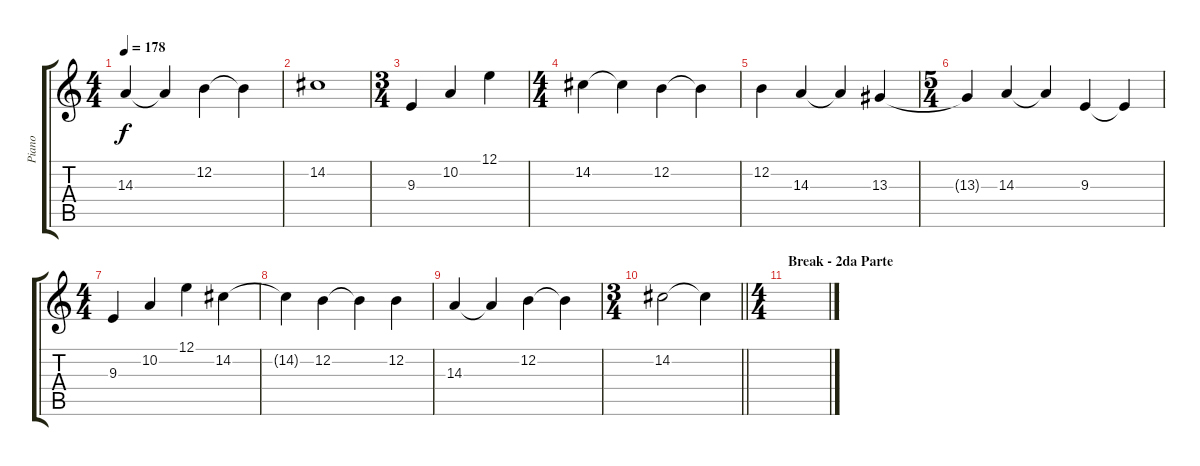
\track ("Piano" "Piano") {instrument acousticgrandpiano}
\staff {score tabs}
\tuning (E4 B3 G3 D3 A2 E2) {hide}
\ts (4 4)
\tempo 178
\clef g2
\ks c
14.3.4{dy f} 14.3{t}.4 12.2.4 12.2{t}.4 |
14.2.1 |
\ts (3 4)
9.3.4 10.2.4 12.1.4 |
\ts (4 4)
14.2.4 14.2{t}.4 12.2.4 12.2{t}.4 |
12.2.4 14.3.4 14.3{t}.4 13.3.4 |
\ts (5 4)
13.3{t}.4 14.3.4 14.3{t}.4 9.3.4 9.3{t}.4 |
\ts (4 4)
9.3.4 10.2.4 12.1.4 14.2.4 |
14.2{t}.4 12.2.4 12.2{t}.4 12.2.4 |
14.3.4 14.3{t}.4 12.2.4 12.2{t}.4 |
\ts (3 4)
\barLineRight lightlight
14.2.2 14.2{t}.4 |
\ts (4 4)
\section ("" "Break - 2da Parte")
